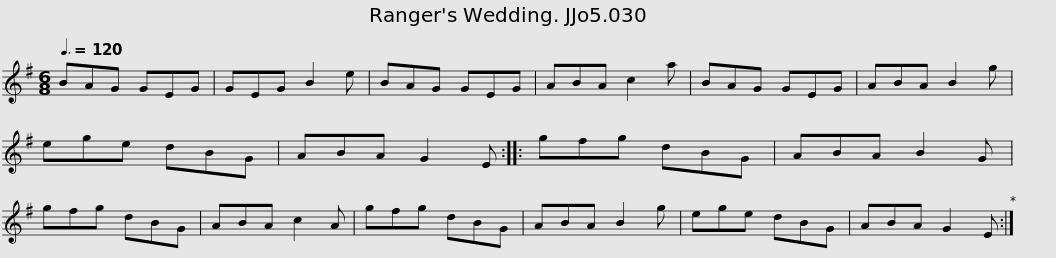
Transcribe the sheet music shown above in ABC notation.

X:1
L:1/8
Q:3/8=120
M:6/8
I:linebreak $
K:Emin
V:1 treble
V:1
 BAG GEG | GEG B2 e | BAG GEG | ABA c2 a | BAG GEG | %5
 ABA B2 g | ege dBG | ABA G2 E ::$ gfg dBG | ABA B2 G | %10
 gfg dBG | ABA c2 A | gfg dBG | ABA B2 g | ege dBG |$ %15
 ABA G2 E :| %16
